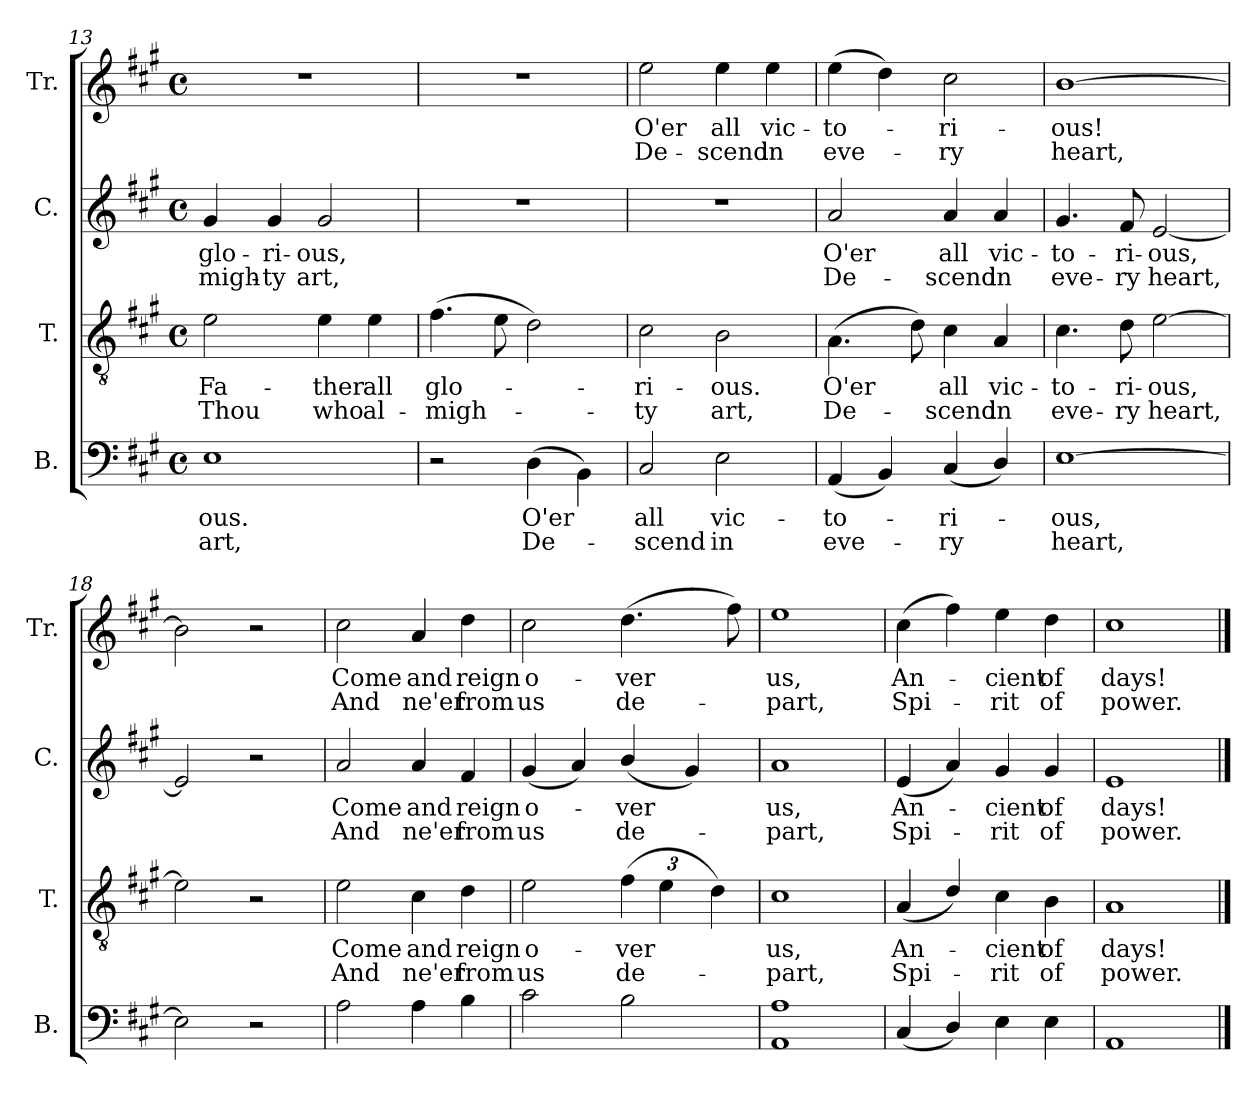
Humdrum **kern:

**kern	**text	**text	**kern	**text	**text	**kern	**text	**text	**kern	**text	**text
*part4	*part4	*part4	*part3	*part3	*part3	*part2	*part2	*part2	*part1	*part1	*part1
*staff4	*staff4	*staff4	*staff3	*staff3	*staff3	*staff2	*staff2	*staff2	*staff1	*staff1	*staff1
*I"B.	*	*	*I"T.	*	*	*I"C.	*	*	*I"Tr.	*	*
*I'B.	*	*	*I'T.	*	*	*I'C.	*	*	*I'Tr.	*	*
*clefF4	*	*	*clefGv2	*	*	*clefG2	*	*	*clefG2	*	*
*k[f#c#g#]	*	*	*k[f#c#g#]	*	*	*k[f#c#g#]	*	*	*k[f#c#g#]	*	*
*M4/4	*	*	*M4/4	*	*	*M4/4	*	*	*M4/4	*	*
*met(c)	*	*	*met(c)	*	*	*met(c)	*	*	*met(c)	*	*
=13	=13	=13	=13	=13	=13	=13	=13	=13	=13	=13	=13
!	!LO:LY:b	!LO:LY:b	!	!LO:LY:b	!LO:LY:b	!	!LO:LY:b	!LO:LY:b	!	!	!
1E	-ous.	art,	2e\	Fa-	Thou	4g#/	glo-	-migh-	1r	.	.
!	!	!	!	!	!	!	!LO:LY:b	!LO:LY:b	!	!	!
.	.	.	.	.	.	4g#/	-ri-	-ty	.	.	.
!	!	!	!	!LO:LY:b	!LO:LY:b	!	!LO:LY:b	!LO:LY:b	!	!	!
.	.	.	4e\	-ther	who	2g#/	-ous,	art,	.	.	.
!	!	!	!	!LO:LY:b	!LO:LY:b	!	!	!	!	!	!
.	.	.	4e\	all	al-	.	.	.	.	.	.
=14	=14	=14	=14	=14	=14	=14	=14	=14	=14	=14	=14
!	!	!	!	!LO:LY:b	!LO:LY:b	!	!	!	!	!	!
2r	.	.	(4.f#\	glo-	-migh-	1r	.	.	1r	.	.
.	.	.	8e\	.	.	.	.	.	.	.	.
!	!LO:LY:b	!LO:LY:b	!	!	!	!	!	!	!	!	!
(4D\	O'er	De-	2d\)	.	.	.	.	.	.	.	.
4BB\)	.	.	.	.	.	.	.	.	.	.	.
=15	=15	=15	=15	=15	=15	=15	=15	=15	=15	=15	=15
!	!LO:LY:b	!LO:LY:b	!	!LO:LY:b	!LO:LY:b	!	!	!	!	!LO:LY:b	!LO:LY:b
2C#/	all	-scend	2c#\	-ri-	-ty	1r	.	.	2ee\	O'er	De-
!	!LO:LY:b	!LO:LY:b	!	!LO:LY:b	!LO:LY:b	!	!	!	!	!LO:LY:b	!LO:LY:b
2E\	vic-	in	2B\	-ous.	art,	.	.	.	4ee\	all	-scend
!	!	!	!	!	!	!	!	!	!	!LO:LY:b	!LO:LY:b
.	.	.	.	.	.	.	.	.	4ee\	vic-	in
=16	=16	=16	=16	=16	=16	=16	=16	=16	=16	=16	=16
!	!LO:LY:b	!LO:LY:b	!	!LO:LY:b	!LO:LY:b	!	!LO:LY:b	!LO:LY:b	!	!LO:LY:b	!LO:LY:b
(4AA/	-to-	eve-	(4.A\	O'er	De-	2a/	O'er	De-	(4ee\	-to-	eve-
4BB/)	.	.	.	.	.	.	.	.	4dd\)	.	.
.	.	.	8d\)	.	.	.	.	.	.	.	.
!	!LO:LY:b	!LO:LY:b	!	!LO:LY:b	!LO:LY:b	!	!LO:LY:b	!LO:LY:b	!	!LO:LY:b	!LO:LY:b
(4C#/	-ri-	-ry	4c#\	all	-scend	4a/	all	-scend	2cc#\	-ri-	-ry
!	!	!	!	!LO:LY:b	!LO:LY:b	!	!LO:LY:b	!LO:LY:b	!	!	!
4D/)	.	.	4A/	vic-	in	4a/	vic-	in	.	.	.
=17	=17	=17	=17	=17	=17	=17	=17	=17	=17	=17	=17
!	!LO:LY:b	!LO:LY:b	!	!LO:LY:b	!LO:LY:b	!	!LO:LY:b	!LO:LY:b	!	!LO:LY:b	!LO:LY:b
[1E	-ous,	heart,	4.c#\	-to-	eve-	4.g#/	-to-	eve-	[1b	-ous!	heart,
!	!	!	!	!LO:LY:b	!LO:LY:b	!	!LO:LY:b	!LO:LY:b	!	!	!
.	.	.	8d\	-ri-	-ry	8f#/	-ri-	-ry	.	.	.
!	!	!	!	!LO:LY:b	!LO:LY:b	!	!LO:LY:b	!LO:LY:b	!	!	!
.	.	.	[2e\	-ous,	heart,	[2e/	-ous,	heart,	.	.	.
=18	=18	=18	=18	=18	=18	=18	=18	=18	=18	=18	=18
2E\]	.	.	2e\]	.	.	2e/]	.	.	2b\]	.	.
2r	.	.	2r	.	.	2r	.	.	2r	.	.
=19	=19	=19	=19	=19	=19	=19	=19	=19	=19	=19	=19
!	!	!	!	!LO:LY:b	!LO:LY:b	!	!LO:LY:b	!LO:LY:b	!	!LO:LY:b	!LO:LY:b
2A\	.	.	2e\	Come	And	2a/	Come	And	2cc#\	Come	And
!	!	!	!	!LO:LY:b	!LO:LY:b	!	!LO:LY:b	!LO:LY:b	!	!LO:LY:b	!LO:LY:b
4A\	.	.	4c#\	and	ne'er	4a/	and	ne'er	4a/	and	ne'er
!	!	!	!	!LO:LY:b	!LO:LY:b	!	!LO:LY:b	!LO:LY:b	!	!LO:LY:b	!LO:LY:b
4B\	.	.	4d\	reign	from	4f#/	reign	from	4dd\	reign	from
=20	=20	=20	=20	=20	=20	=20	=20	=20	=20	=20	=20
!	!	!	!	!LO:LY:b	!LO:LY:b	!	!LO:LY:b	!LO:LY:b	!	!LO:LY:b	!LO:LY:b
2c#\	.	.	2e\	o-	us	(4g#/	o-	us	2cc#\	o-	us
.	.	.	.	.	.	4a/)	.	.	.	.	.
*	*	*	*Xbrackettup	*	*	*	*	*	*	*	*
!	!	!	!	!LO:LY:b	!LO:LY:b	!	!LO:LY:b	!LO:LY:b	!	!LO:LY:b	!LO:LY:b
2B\	.	.	(6f#\	-ver	de-	(4b/	-ver	de-	(4.dd\	-ver	de-
.	.	.	6e\	.	.	.	.	.	.	.	.
.	.	.	.	.	.	4g#/)	.	.	.	.	.
.	.	.	6d\)	.	.	.	.	.	.	.	.
.	.	.	.	.	.	.	.	.	8ff#\)	.	.
=21	=21	=21	=21	=21	=21	=21	=21	=21	=21	=21	=21
!	!	!	!	!LO:LY:b	!LO:LY:b	!	!LO:LY:b	!LO:LY:b	!	!LO:LY:b	!LO:LY:b
1AA 1A	.	.	1c#	us,	-part,	1a	us,	-part,	1ee	us,	-part,
=22	=22	=22	=22	=22	=22	=22	=22	=22	=22	=22	=22
!	!	!	!	!LO:LY:b	!LO:LY:b	!	!LO:LY:b	!LO:LY:b	!	!LO:LY:b	!LO:LY:b
(4C#/	.	.	(4A/	An-	Spi-	(4e/	An-	Spi-	(4cc#\	An-	Spi-
4D/)	.	.	4d/)	.	.	4a/)	.	.	4ff#\)	.	.
!	!	!	!	!LO:LY:b	!LO:LY:b	!	!LO:LY:b	!LO:LY:b	!	!LO:LY:b	!LO:LY:b
4E\	.	.	4c#\	-cient	-rit	4g#/	-cient	-rit	4ee\	-cient	-rit
!	!	!	!	!LO:LY:b	!LO:LY:b	!	!LO:LY:b	!LO:LY:b	!	!LO:LY:b	!LO:LY:b
4E\	.	.	4B\	of	of	4g#/	of	of	4dd\	of	of
=23	=23	=23	=23	=23	=23	=23	=23	=23	=23	=23	=23
!	!	!	!	!LO:LY:b	!LO:LY:b	!	!LO:LY:b	!LO:LY:b	!	!LO:LY:b	!LO:LY:b
1AA	.	.	1A	days!	power.	1e	days!	power.	1cc#	days!	power.
==	==	==	==	==	==	==	==	==	==	==	==
*-	*-	*-	*-	*-	*-	*-	*-	*-	*-	*-	*-
